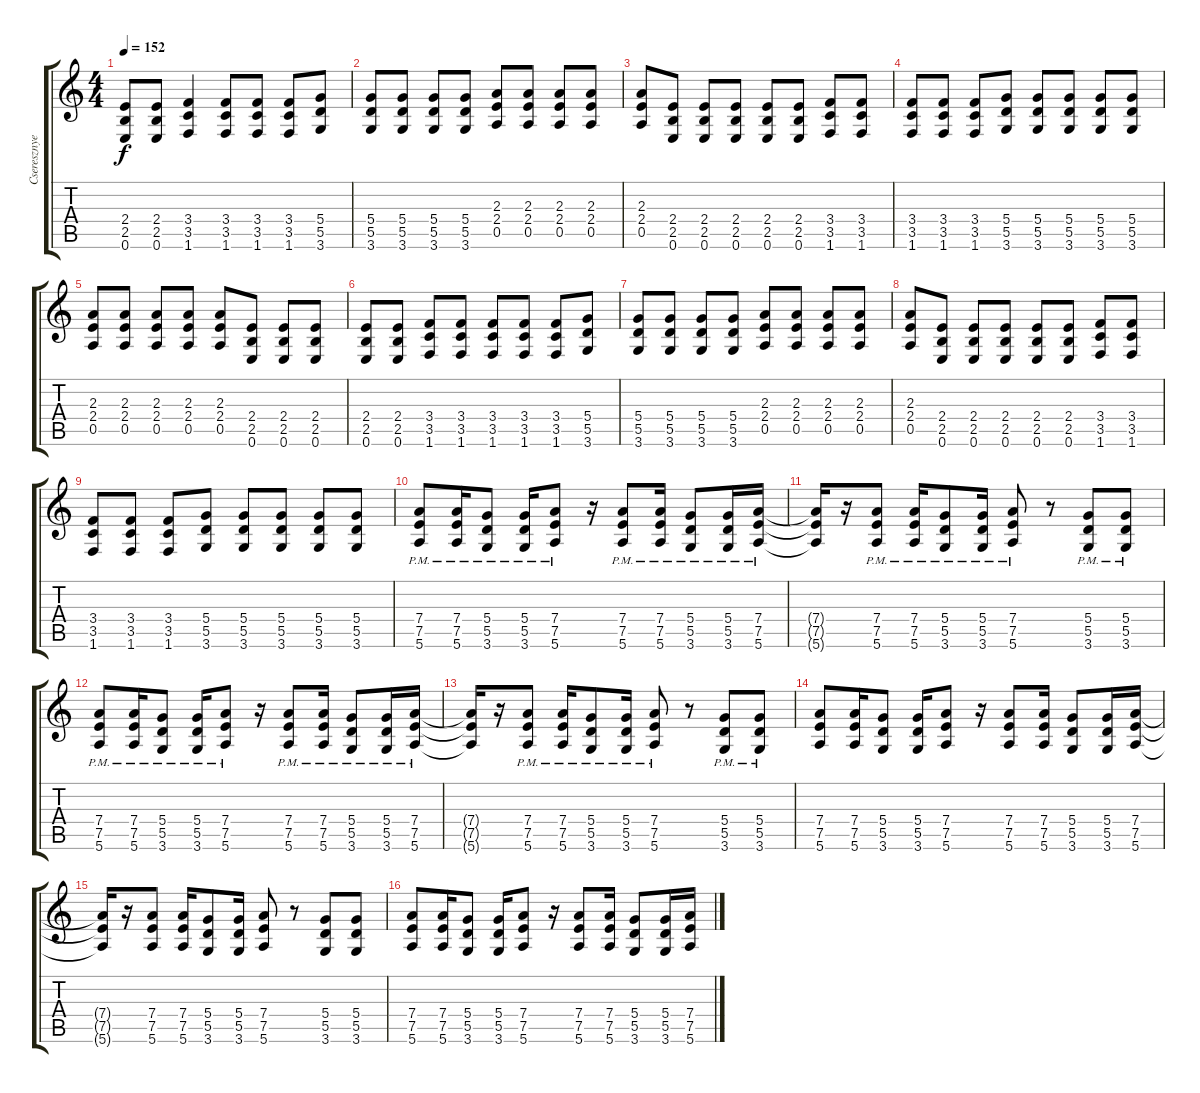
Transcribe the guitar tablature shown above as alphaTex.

\track ("Cseresznye" "Cseresznye") {instrument distortionguitar}
\staff {score tabs}
\tuning (E4 B3 G3 D3 A2 E2) {hide}
\ts (4 4)
\tempo 152
\clef g2
\ks c
(2.4 2.5 0.6).8{dy f} (2.4 2.5 0.6).8 (3.4 3.5 1.6).4 (3.4 3.5 1.6).8 (3.4 3.5 1.6).8 (3.4 3.5 1.6).8 (5.4 5.5 3.6).8 |
(5.4 5.5 3.6).8 (5.4 5.5 3.6).8 (5.4 5.5 3.6).8 (5.4 5.5 3.6).8 (2.3 2.4 0.5).8 (2.3 2.4 0.5).8 (2.3 2.4 0.5).8 (2.3 2.4 0.5).8 |
(2.3 2.4 0.5).8 (2.4 2.5 0.6).8 (2.4 2.5 0.6).8 (2.4 2.5 0.6).8 (2.4 2.5 0.6).8 (2.4 2.5 0.6).8 (3.4 3.5 1.6).8 (3.4 3.5 1.6).8 |
(3.4 3.5 1.6).8 (3.4 3.5 1.6).8 (3.4 3.5 1.6).8 (5.4 5.5 3.6).8 (5.4 5.5 3.6).8 (5.4 5.5 3.6).8 (5.4 5.5 3.6).8 (5.4 5.5 3.6).8 |
(2.3 2.4 0.5).8 (2.3 2.4 0.5).8 (2.3 2.4 0.5).8 (2.3 2.4 0.5).8 (2.3 2.4 0.5).8 (2.4 2.5 0.6).8 (2.4 2.5 0.6).8 (2.4 2.5 0.6).8 |
(2.4 2.5 0.6).8 (2.4 2.5 0.6).8 (3.4 3.5 1.6).8 (3.4 3.5 1.6).8 (3.4 3.5 1.6).8 (3.4 3.5 1.6).8 (3.4 3.5 1.6).8 (5.4 5.5 3.6).8 |
(5.4 5.5 3.6).8 (5.4 5.5 3.6).8 (5.4 5.5 3.6).8 (5.4 5.5 3.6).8 (2.3 2.4 0.5).8 (2.3 2.4 0.5).8 (2.3 2.4 0.5).8 (2.3 2.4 0.5).8 |
(2.3 2.4 0.5).8 (2.4 2.5 0.6).8 (2.4 2.5 0.6).8 (2.4 2.5 0.6).8 (2.4 2.5 0.6).8 (2.4 2.5 0.6).8 (3.4 3.5 1.6).8 (3.4 3.5 1.6).8 |
(3.4 3.5 1.6).8 (3.4 3.5 1.6).8 (3.4 3.5 1.6).8 (5.4 5.5 3.6).8 (5.4 5.5 3.6).8 (5.4 5.5 3.6).8 (5.4 5.5 3.6).8 (5.4 5.5 3.6).8 |
(7.4{pm} 7.5{pm} 5.6).8 (7.4{pm} 7.5{pm} 5.6).16 (5.4{pm} 5.5{pm} 3.6).8 (5.4{pm} 5.5{pm} 3.6).16 (7.4{pm} 7.5{pm} 5.6).8 r.16 (7.4{pm} 7.5{pm} 5.6).8 (7.4{pm} 7.5{pm} 5.6).16 (5.4{pm} 5.5{pm} 3.6).8 (5.4{pm} 5.5{pm} 3.6).16 (7.4{pm} 7.5{pm} 5.6).16 |
(7.4{t} 7.5{t} 5.6{t}).16 r.16 (7.4{pm} 7.5{pm} 5.6).8 (7.4{pm} 7.5{pm} 5.6).16 (5.4{pm} 5.5{pm} 3.6).8 (5.4{pm} 5.5{pm} 3.6).16 (7.4{pm} 7.5{pm} 5.6).8 r.8 (5.4{pm} 5.5 3.6).8 (5.4{pm} 5.5 3.6).8 |
(7.4{pm} 7.5 5.6).8 (7.4{pm} 7.5 5.6).16 (5.4{pm} 5.5 3.6).8 (5.4{pm} 5.5 3.6).16 (7.4{pm} 7.5 5.6).8 r.16 (7.4{pm} 7.5 5.6).8 (7.4{pm} 7.5 5.6).16 (5.4{pm} 5.5 3.6).8 (5.4{pm} 5.5 3.6).16 (7.4{pm} 7.5 5.6).16 |
(7.4{t} 7.5{t} 5.6{t}).16 r.16 (7.4{pm} 7.5 5.6).8 (7.4{pm} 7.5 5.6).16 (5.4{pm} 5.5 3.6).8 (5.4{pm} 5.5 3.6).16 (7.4{pm} 7.5 5.6).8 r.8 (5.4{pm} 5.5 3.6).8 (5.4{pm} 5.5 3.6).8 |
(7.4 7.5 5.6).8 (7.4 7.5 5.6).16 (5.4 5.5 3.6).8 (5.4 5.5 3.6).16 (7.4 7.5 5.6).8 r.16 (7.4 7.5 5.6).8 (7.4 7.5 5.6).16 (5.4 5.5 3.6).8 (5.4 5.5 3.6).16 (7.4 7.5 5.6).16 |
(7.4{t} 7.5{t} 5.6{t}).16 r.16 (7.4 7.5 5.6).8 (7.4 7.5 5.6).16 (5.4 5.5 3.6).8 (5.4 5.5 3.6).16 (7.4 7.5 5.6).8 r.8 (5.4 5.5 3.6).8 (5.4 5.5 3.6).8 |
(7.4 7.5 5.6).8 (7.4 7.5 5.6).16 (5.4 5.5 3.6).8 (5.4 5.5 3.6).16 (7.4 7.5 5.6).8 r.16 (7.4 7.5 5.6).8 (7.4 7.5 5.6).16 (5.4 5.5 3.6).8 (5.4 5.5 3.6).16 (7.4 7.5 5.6).16
